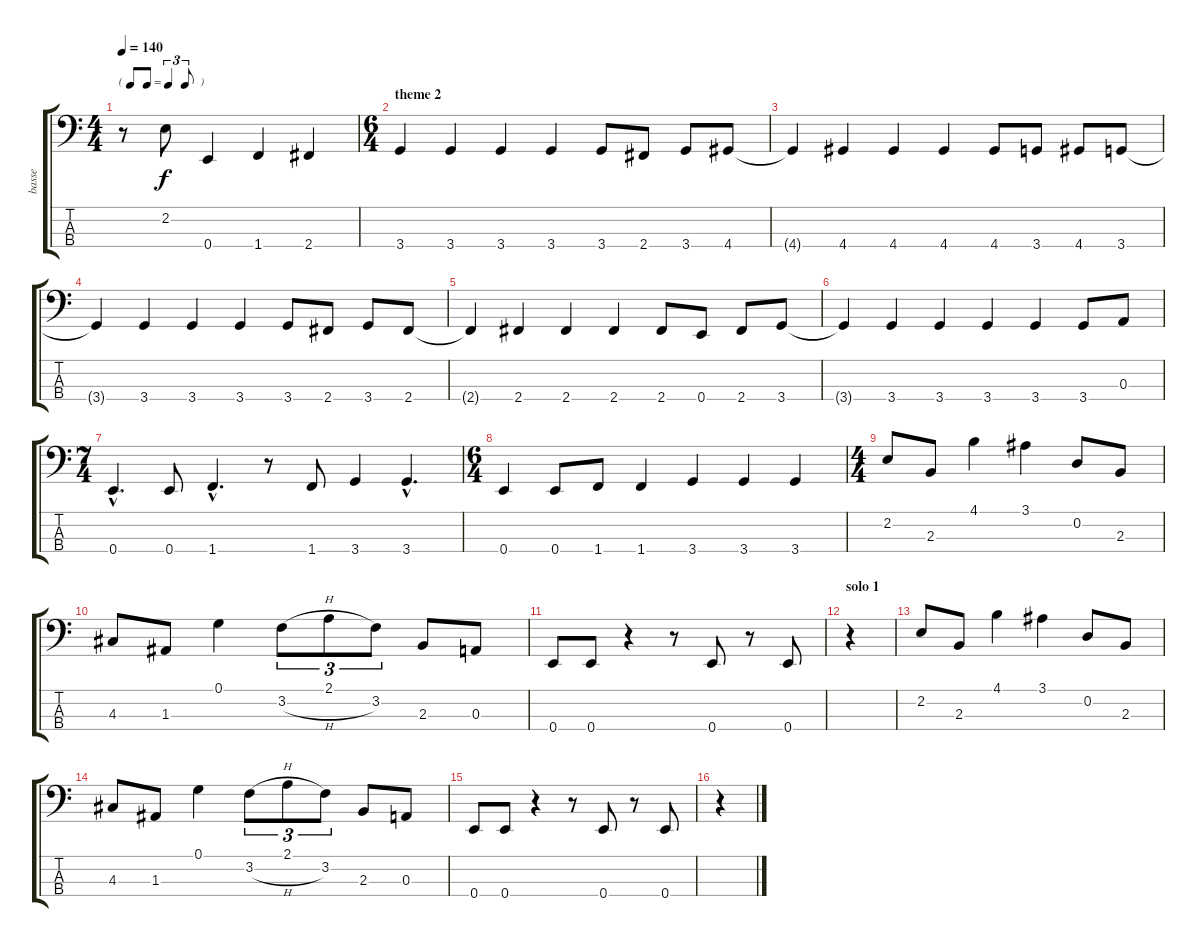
\track ("basse" "basse") {instrument electricbassfinger}
\staff {score tabs}
\tuning (G2 D2 A1 E1) {hide}
\ts (4 4)
\tf triplet8th
\tempo 140
\clef f4
\ks c
r.8{dy f} 2.2.8 0.4.4 1.4.4 2.4.4 |
\ts (6 4)
\section ("" "theme 2")
3.4.4 3.4.4 3.4.4 3.4.4 3.4.8 2.4.8 3.4.8 4.4.8 |
4.4{t}.4 4.4.4 4.4.4 4.4.4 4.4.8 3.4.8 4.4.8 3.4.8 |
3.4{t}.4 3.4.4 3.4.4 3.4.4 3.4.8 2.4.8 3.4.8 2.4.8 |
2.4{t}.4 2.4.4 2.4.4 2.4.4 2.4.8 0.4.8 2.4.8 3.4.8 |
3.4{t}.4 3.4.4 3.4.4 3.4.4 3.4.4 3.4.8 0.3.8 |
\ts (7 4)
0.4{hac}.4{d} 0.4.8 1.4{hac}.4{d} r.8 1.4.8 3.4.4 3.4{hac}.4{d} |
\ts (6 4)
0.4.4 0.4.8 1.4.8 1.4.4 3.4.4 3.4.4 3.4.4 |
\ts (4 4)
2.2.8 2.3.8 4.1.4 3.1.4 0.2.8 2.3.8 |
4.3.8 1.3.8 0.1.4 3.2{h}.8{tu (3 2)} 2.1.8{tu (3 2)} 3.2.8{tu (3 2)} 2.3.8 0.3.8 |
0.4.8 0.4.8 r.4 r.8 0.4.8 r.8 0.4.8 |
\section ("" "solo 1")
r.4 |
2.2.8 2.3.8 4.1.4 3.1.4 0.2.8 2.3.8 |
4.3.8 1.3.8 0.1.4 3.2{h}.8{tu (3 2)} 2.1.8{tu (3 2)} 3.2.8{tu (3 2)} 2.3.8 0.3.8 |
0.4.8 0.4.8 r.4 r.8 0.4.8 r.8 0.4.8 |
r.4
